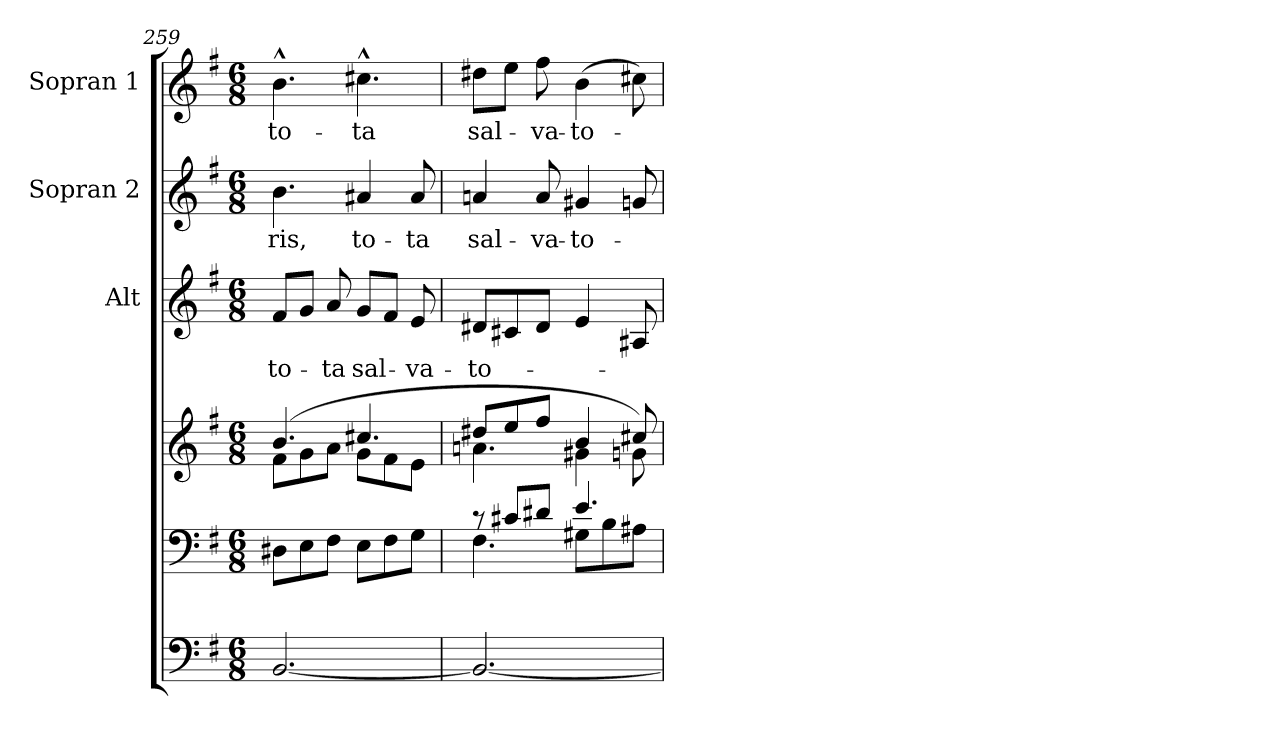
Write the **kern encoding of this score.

**kern	**kern	**kern	**kern	**text	**kern	**text	**kern	**text
*part5	*part4	*part4	*part3	*part3	*part2	*part2	*part1	*part1
*staff6	*staff5	*staff4	*staff3	*staff3	*staff2	*staff2	*staff1	*staff1
*	*	*	*I"Alt	*	*I"Sopran 2	*	*I"Sopran 1	*
*	*	*	*I'A.	*	*I'S. 2	*	*I'S. 1	*
*clefF4	*clefF4	*clefG2	*clefG2	*	*clefG2	*	*clefG2	*
*k[f#]	*k[f#]	*k[f#]	*k[f#]	*	*k[f#]	*	*k[f#]	*
*G:	*G:	*G:	*G:	*	*G:	*	*G:	*
*M6/8	*M6/8	*M6/8	*M6/8	*	*M6/8	*	*M6/8	*
=259	=259	=259	=259	=259	=259	=259	=259	=259
*	*	*^	*	*	*	*	*	*
!	!	!	!	!	!LO:LY:b	!	!LO:LY:b	!	!LO:LY:b
[2.BB/	8D#X\L	(4.b/	8f#\L	8f#/L	to-	4.b\	-ris,	4.b^^>\	to-
.	8E\	.	8g\	8g/J	.	.	.	.	.
!	!	!	!	!	!LO:LY:b	!	!	!	!
.	8F#\J	.	8a\J	8a/	-ta	.	.	.	.
!	!	!	!	!	!LO:LY:b	!	!LO:LY:b	!	!LO:LY:b
.	8E\L	4.cc#X/	8g\L	8g/L	sal-	4a#X/	to-	4.cc#X^^>\	-ta
.	8F#\	.	8f#\	8f#/J	.	.	.	.	.
!	!	!	!	!	!LO:LY:b	!	!LO:LY:b	!	!
.	8G\J	.	8e\J	8e/	-va-	8a#/	-ta	.	.
!!LO:LB:g=z
=260	=260	=260	=260	=260	=260	=260	=260	=260	=260
*	*^	*	*	*	*	*	*	*	*
!	!	!	!	!	!	!LO:LY:b	!	!LO:LY:b	!	!LO:LY:b
2.BB/_	8rc	4.F#\	8dd#X/L	4.an\	8d#X/L	-to-	4an/	sal-	8dd#X\L	sal-
.	8c#X/L	.	8ee/	.	8c#X/	.	.	.	8ee\J	.
!	!	!	!	!	!	!	!	!LO:LY:b	!	!LO:LY:b
.	8d#X/J	.	8ff#/J	.	8d#/J	.	8a/	-va-	8ff#\	-va-
!	!	!	!	!	!	!	!	!LO:LY:b	!	!LO:LY:b
.	4.e/	8G#X\L	4b/	4g#X\	4e/	.	4g#X/	-to-	(>4b\	-to-
.	.	8B\	.	.	.	.	.	.	.	.
.	.	8A#X\J	8cc#X/)	8gn\	8A#X/	.	8gn/	.	8cc#X\)	.
*	*v	*v	*	*	*	*	*	*	*	*
*	*	*v	*v	*	*	*	*	*	*
=	=	=	=	=	=	=	=	=
*-	*-	*-	*-	*-	*-	*-	*-	*-
